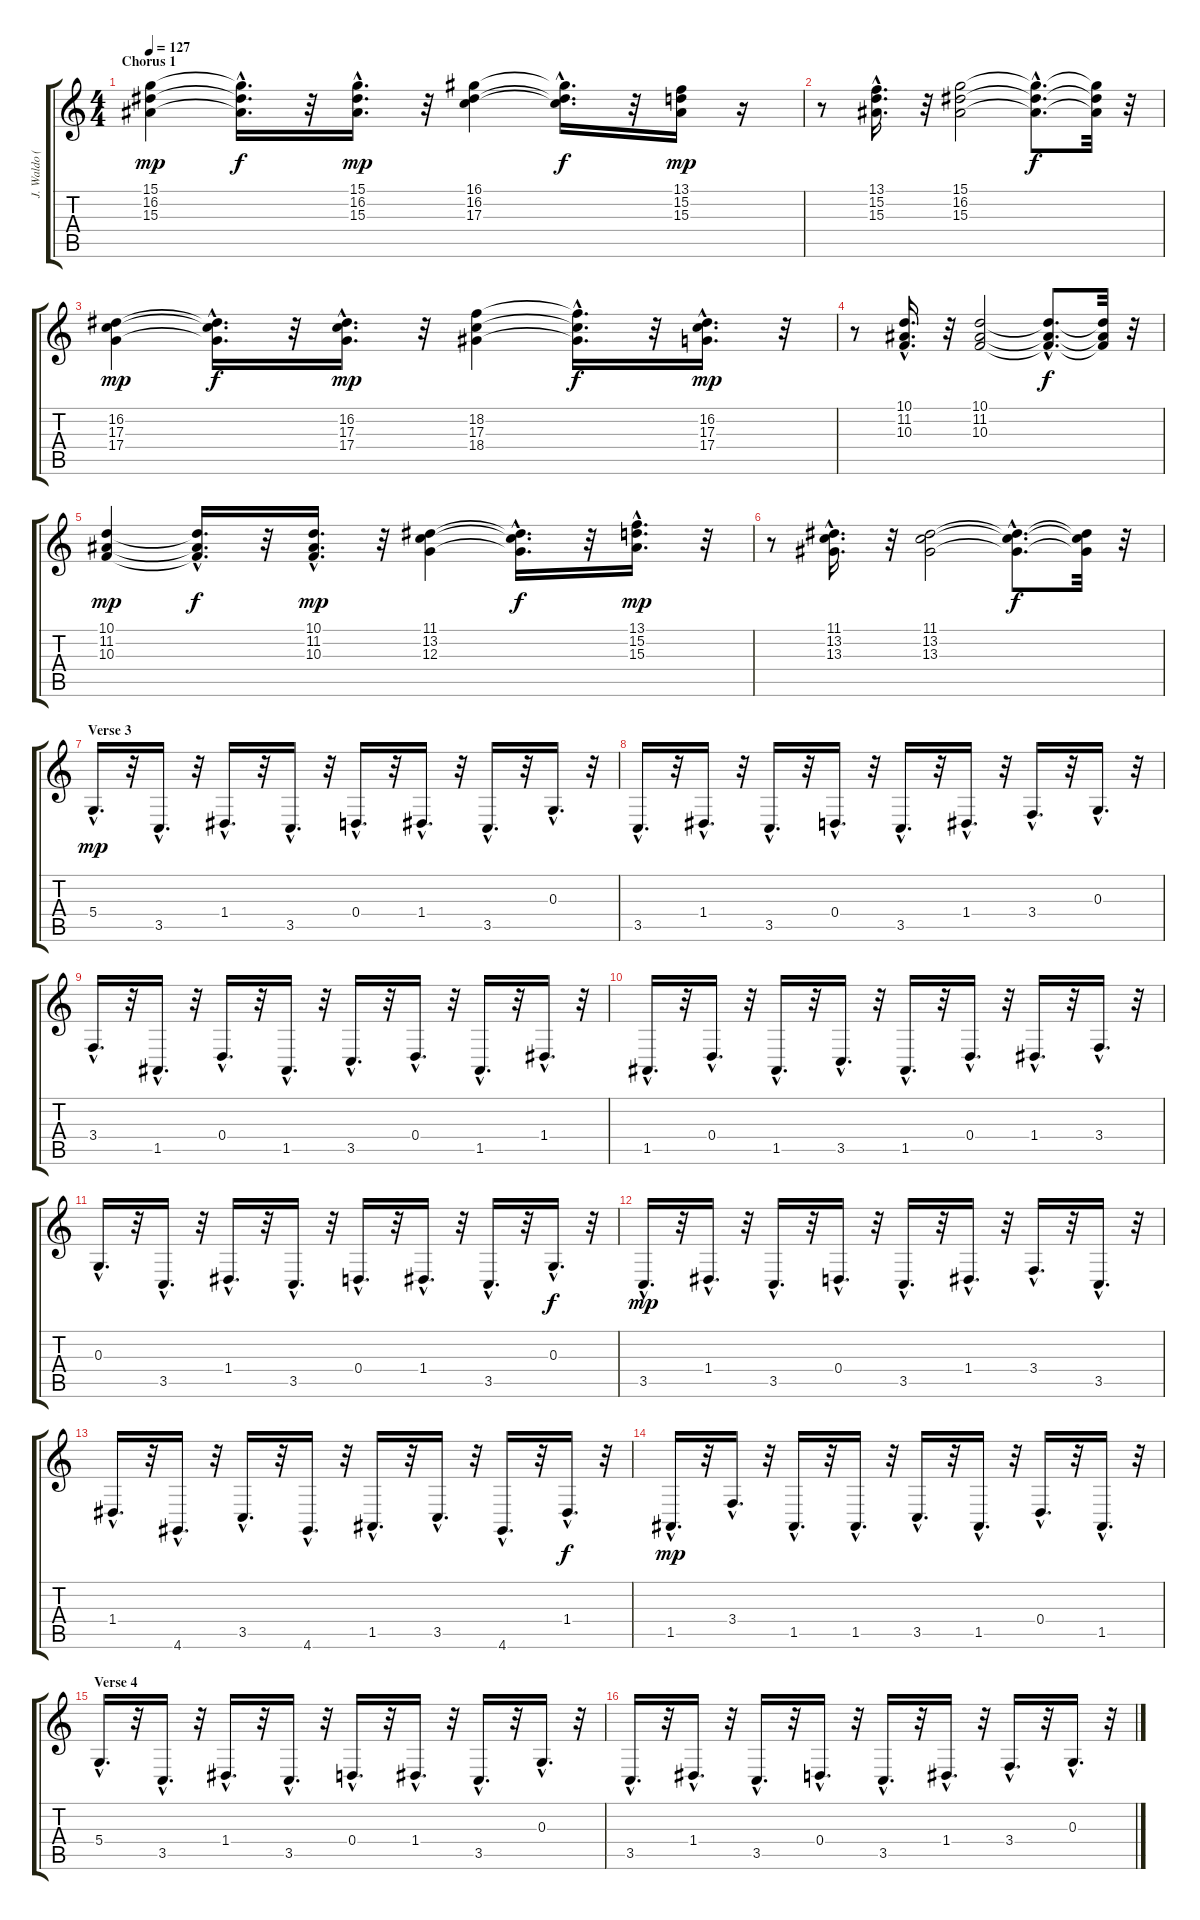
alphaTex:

\track ("J. Waldo (Center)" "J. Waldo (") {instrument rockorgan}
\staff {score tabs}
\tuning (E4 B3 G3 D3 A2 E2) {hide}
\ts (4 4)
\section ("" "Chorus 1")
\tempo 127
\clef g2
\ks c
(15.1 16.2 15.3).4{dy mp volume 5} (15.1{hac t} 16.2{hac t} 15.3{hac t}).16{d dy f} r.32 (15.1{hac} 16.2{hac} 15.3{hac}).16{d dy mp} r.32 (16.1 16.2 17.3).4 (16.1{hac t} 16.2{hac t} 17.3{hac t}).16{d dy f} r.32 (13.1 15.2 15.3).16{dy mp} r.16 |
r.8 (13.1 15.2{hac} 15.3).16{d} r.32 (15.1 16.2 15.3).2 (15.1{hac t} 16.2{hac t} 15.3{hac t}).8{d dy f} (15.1{t} 16.2{t} 15.3{t}).32 r.32 |
(16.2 17.3 17.4).4{dy mp} (16.2{hac t} 17.3{hac t} 17.4{hac t}).16{d dy f} r.32 (16.2{hac} 17.3{hac} 17.4{hac}).16{d dy mp} r.32 (18.2 17.3 18.4).4 (18.2{hac t} 17.3{hac t} 18.4{hac t}).16{d dy f} r.32 (16.2{hac} 17.3 17.4).16{d dy mp} r.32 |
r.8 (10.1 11.2 10.3{hac}).16{d} r.32 (10.1 11.2 10.3).2 (10.1{hac t} 11.2{hac t} 10.3{hac t}).8{d dy f} (10.1{t} 11.2{t} 10.3{t}).32 r.32 |
(10.1 11.2 10.3).4{dy mp} (10.1{hac t} 11.2{hac t} 10.3{hac t}).16{d dy f} r.32 (10.1{hac} 11.2{hac} 10.3{hac}).16{d dy mp} r.32 (11.1 13.2 12.3).4 (11.1{hac t} 13.2{hac t} 12.3{hac t}).16{d dy f} r.32 (13.1 15.2{hac} 15.3).16{d dy mp} r.32 |
r.8 (11.1 13.2{hac} 13.3).16{d} r.32 (11.1 13.2 13.3).2 (11.1{hac t} 13.2{hac t} 13.3{hac t}).8{d dy f} (11.1{t} 13.2{t} 13.3{t}).32 r.32 |
\section ("" "Verse 3")
5.4{hac}.16{d dy mp volume 4} r.32 3.5{hac}.16{d} r.32 1.4{hac}.16{d} r.32 3.5{hac}.16{d} r.32 0.4{hac}.16{d} r.32 1.4{hac}.16{d} r.32 3.5{hac}.16{d} r.32 0.3{hac}.16{d} r.32 |
3.5{hac}.16{d} r.32 1.4{hac}.16{d} r.32 3.5{hac}.16{d} r.32 0.4{hac}.16{d} r.32 3.5{hac}.16{d} r.32 1.4{hac}.16{d} r.32 3.4{hac}.16{d} r.32 0.3{hac}.16{d} r.32 |
3.4{hac}.16{d} r.32 1.5{hac}.16{d} r.32 0.4{hac}.16{d} r.32 1.5{hac}.16{d} r.32 3.5{hac}.16{d} r.32 0.4{hac}.16{d} r.32 1.5{hac}.16{d} r.32 1.4{hac}.16{d} r.32 |
1.5{hac}.16{d} r.32 0.4{hac}.16{d} r.32 1.5{hac}.16{d} r.32 3.5{hac}.16{d} r.32 1.5{hac}.16{d} r.32 0.4{hac}.16{d} r.32 1.4{hac}.16{d} r.32 3.4{hac}.16{d} r.32 |
0.3{hac}.16{d} r.32 3.5{hac}.16{d} r.32 1.4{hac}.16{d} r.32 3.5{hac}.16{d} r.32 0.4{hac}.16{d} r.32 1.4{hac}.16{d} r.32 3.5{hac}.16{d} r.32 0.3{hac}.16{d dy f} r.32 |
3.5{hac}.16{d dy mp} r.32 1.4{hac}.16{d} r.32 3.5{hac}.16{d} r.32 0.4{hac}.16{d} r.32 3.5{hac}.16{d} r.32 1.4{hac}.16{d} r.32 3.4{hac}.16{d} r.32 3.5{hac}.16{d} r.32 |
1.4{hac}.16{d} r.32 4.6{hac}.16{d} r.32 3.5{hac}.16{d} r.32 4.6{hac}.16{d} r.32 1.5{hac}.16{d} r.32 3.5{hac}.16{d} r.32 4.6{hac}.16{d} r.32 1.4{hac}.16{d dy f} r.32 |
1.5{hac}.16{d dy mp} r.32 3.4{hac}.16{d} r.32 1.5{hac}.16{d} r.32 1.5{hac}.16{d} r.32 3.5{hac}.16{d} r.32 1.5{hac}.16{d} r.32 0.4{hac}.16{d} r.32 1.5{hac}.16{d} r.32 |
\section ("" "Verse 4")
5.4{hac}.16{d} r.32 3.5{hac}.16{d} r.32 1.4{hac}.16{d} r.32 3.5{hac}.16{d} r.32 0.4{hac}.16{d} r.32 1.4{hac}.16{d} r.32 3.5{hac}.16{d} r.32 0.3{hac}.16{d} r.32 |
3.5{hac}.16{d} r.32 1.4{hac}.16{d} r.32 3.5{hac}.16{d} r.32 0.4{hac}.16{d} r.32 3.5{hac}.16{d} r.32 1.4{hac}.16{d} r.32 3.4{hac}.16{d} r.32 0.3{hac}.16{d} r.32
